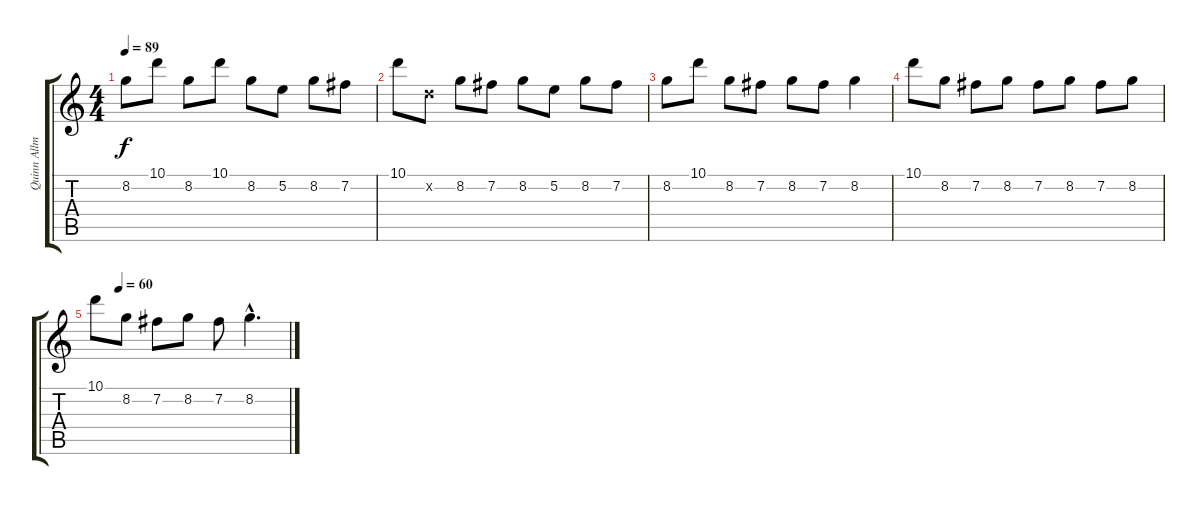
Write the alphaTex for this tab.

\track ("Quinn Allman - Guitar 1" "Quinn Allm") {instrument electricguitarjazz}
\staff {score tabs}
\tuning (E4 B3 G3 D3 A2 E2) {hide}
\ts (4 4)
\tempo 89
\clef g2
\ks c
8.2.8{dy f} 10.1.8 8.2.8 10.1.8 8.2.8 5.2.8 8.2.8 7.2.8 |
10.1.8 3.2{x}.8 8.2.8 7.2.8 8.2.8 5.2.8 8.2.8 7.2.8 |
8.2.8 10.1.8 8.2.8 7.2.8 8.2.8 7.2.8 8.2.4 |
10.1.8 8.2.8 7.2.8 8.2.8 7.2.8 8.2.8 7.2.8 8.2.8 |
\tempo (60 0.125)
10.1.8 8.2.8 7.2.8 8.2.8 7.2.8 8.2{hac}.4{d}
